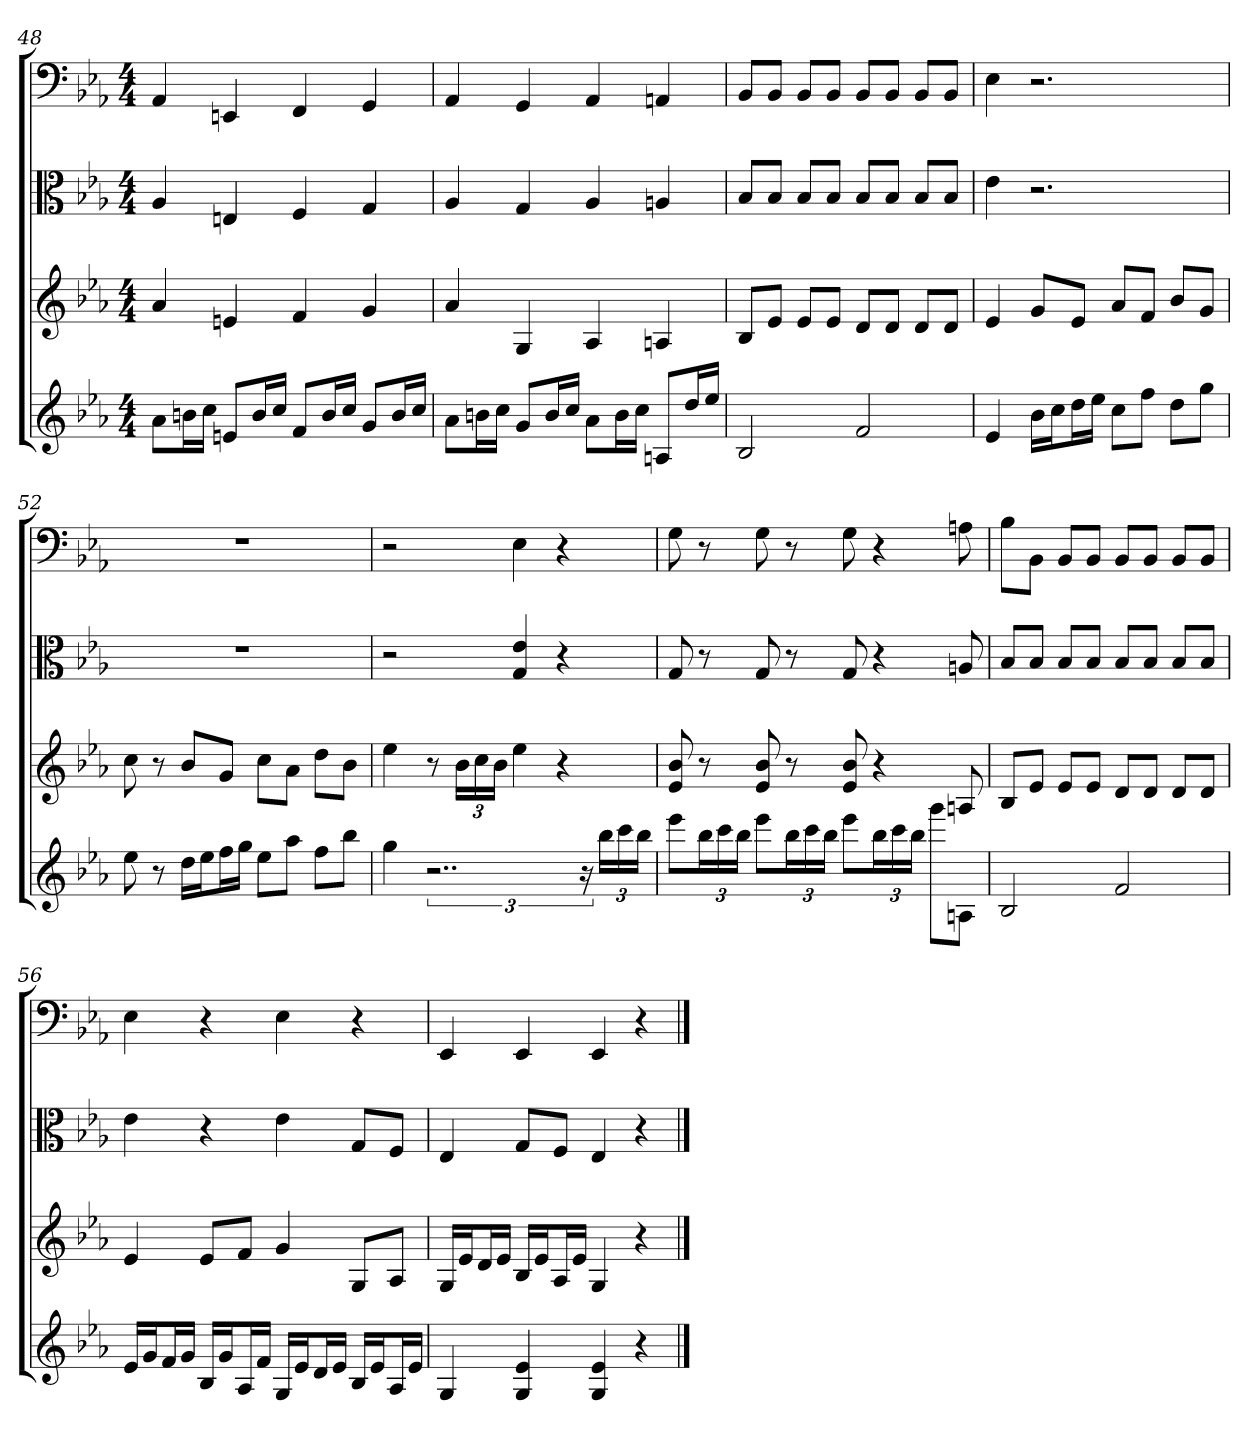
**kern	**kern	**kern	**kern
*part4	*part3	*part2	*part1
*staff4	*staff3	*staff2	*staff1
*	*	*clefC3	*clefF4
*k[b-e-a-]	*k[b-e-a-]	*k[b-e-a-]	*k[b-e-a-]
*E-:	*E-:	*E-:	*E-:
*M4/4	*M4/4	*M4/4	*M4/4
=48	=48	=48	=48
8a-L	4a-	4A-	4AA-
16bnL	.	.	.
16ccJJ	.	.	.
8enL	4en	4En	4EEn
16bL	.	.	.
16ccJJ	.	.	.
8fL	4f	4F	4FF
16bL	.	.	.
16ccJJ	.	.	.
8gL	4g	4G	4GG
16bL	.	.	.
16ccJJ	.	.	.
=49	=49	=49	=49
8a-L	4a-	4A-	4AA-
16bnL	.	.	.
16ccJJ	.	.	.
8gL	4G	4G	4GG
16bL	.	.	.
16ccJJ	.	.	.
8a-L	4A-	4A-	4AA-
16bL	.	.	.
16ccJJ	.	.	.
8AnL	4An	4An	4AAn
16ddL	.	.	.
16ee-JJ	.	.	.
=50	=50	=50	=50
2B-	8B-L	8B-/L	8BB-/L
.	8e-J	8B-/J	8BB-/J
.	8e-L	8B-/L	8BB-/L
.	8e-J	8B-/J	8BB-/J
2f	8dL	8B-/L	8BB-/L
.	8dJ	8B-/J	8BB-/J
.	8dL	8B-/L	8BB-/L
.	8dJ	8B-/J	8BB-/J
=51	=51	=51	=51
4e-	4e-	4e-	4E-
16b-LL	8gL	2.r	2.r
16ccJ	.	.	.
16ddL	8e-J	.	.
16ee-JJ	.	.	.
8ccL	8a-L	.	.
8ffJ	8fJ	.	.
8ddL	8b-L	.	.
8ggJ	8gJ	.	.
=52	=52	=52	=52
8ee-	8cc	1r	1r
8r	8r	.	.
16ddLL	8b-L	.	.
16ee-J	.	.	.
16ffL	8gJ	.	.
16ggJJ	.	.	.
8ee-L	8ccL	.	.
8aa-J	8a-J	.	.
8ffL	8ddL	.	.
8bb-J	8b-J	.	.
=53	=53	=53	=53
4gg	4ee-	2r	2r
3..r	8r	.	.
.	24b-LL	.	.
.	24cc	.	.
.	24b-JJ	.	.
.	4ee-	4G 4e-	4E-
.	4r	4r	4r
24r	.	.	.
24bb-LL	.	.	.
24ccc	.	.	.
24bb-JJ	.	.	.
=54	=54	=54	=54
8eee-L	8e- 8b-	8G	8G
24bb-L	8r	8r	8r
24ccc	.	.	.
24bb-JJ	.	.	.
8eee-L	8e- 8b-	8G	8G
24bb-L	8r	8r	8r
24ccc	.	.	.
24bb-JJ	.	.	.
8eee-L	8e- 8b-	8G	8G
24bb-L	4r	4r	4r
24ccc	.	.	.
24bb-JJ	.	.	.
8gggL	.	.	.
8AnJ	8An	8An	8An
=55	=55	=55	=55
2B-	8B-L	8B-/L	8B-\L
.	8e-J	8B-/J	8BB-\J
.	8e-L	8B-/L	8BB-/L
.	8e-J	8B-/J	8BB-/J
2f	8dL	8B-/L	8BB-/L
.	8dJ	8B-/J	8BB-/J
.	8dL	8B-/L	8BB-/L
.	8dJ	8B-/J	8BB-/J
=56	=56	=56	=56
16e-LL	4e-	4e-	4E-
16gJ	.	.	.
16fL	.	.	.
16gJJ	.	.	.
16B-LL	8e-L	4r	4r
16gJ	.	.	.
16A-L	8fJ	.	.
16fJJ	.	.	.
16GLL	4g	4e-	4E-
16e-J	.	.	.
16dL	.	.	.
16e-JJ	.	.	.
16B-LL	8GL	8G/L	4r
16e-J	.	.	.
16A-L	8A-J	8F/J	.
16e-JJ	.	.	.
=57	=57	=57	=57
4G	16GLL	4E-	4EE-
.	16e-J	.	.
.	16dL	.	.
.	16e-JJ	.	.
4G 4e-	16B-LL	8G/L	4EE-
.	16e-J	.	.
.	16A-L	8F/J	.
.	16e-JJ	.	.
4G 4e-	4G	4E-	4EE-
4r	4r	4r	4r
==	==	==	==
*-	*-	*-	*-
